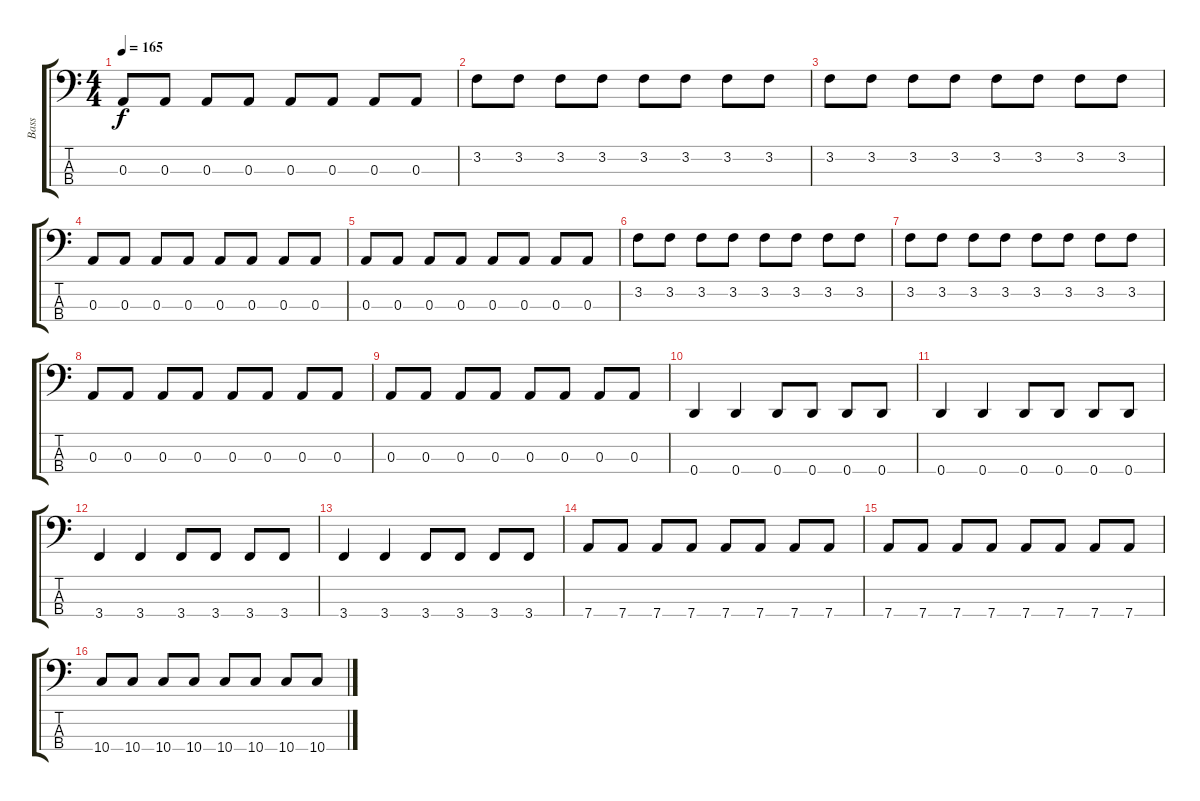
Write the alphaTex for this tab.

\track ("Bass" "Bass") {instrument electricbassfinger}
\staff {score tabs}
\tuning (G2 D2 A1 D1) {hide}
\ts (4 4)
\tempo 165
\clef f4
\ks c
0.3.8{dy f} 0.3.8 0.3.8 0.3.8 0.3.8 0.3.8 0.3.8 0.3.8 |
3.2.8 3.2.8 3.2.8 3.2.8 3.2.8 3.2.8 3.2.8 3.2.8 |
3.2.8 3.2.8 3.2.8 3.2.8 3.2.8 3.2.8 3.2.8 3.2.8 |
0.3.8 0.3.8 0.3.8 0.3.8 0.3.8 0.3.8 0.3.8 0.3.8 |
0.3.8 0.3.8 0.3.8 0.3.8 0.3.8 0.3.8 0.3.8 0.3.8 |
3.2.8 3.2.8 3.2.8 3.2.8 3.2.8 3.2.8 3.2.8 3.2.8 |
3.2.8 3.2.8 3.2.8 3.2.8 3.2.8 3.2.8 3.2.8 3.2.8 |
0.3.8 0.3.8 0.3.8 0.3.8 0.3.8 0.3.8 0.3.8 0.3.8 |
0.3.8 0.3.8 0.3.8 0.3.8 0.3.8 0.3.8 0.3.8 0.3.8 |
0.4.4 0.4.4 0.4.8 0.4.8 0.4.8 0.4.8 |
0.4.4 0.4.4 0.4.8 0.4.8 0.4.8 0.4.8 |
3.4.4 3.4.4 3.4.8 3.4.8 3.4.8 3.4.8 |
3.4.4 3.4.4 3.4.8 3.4.8 3.4.8 3.4.8 |
7.4.8 7.4.8 7.4.8 7.4.8 7.4.8 7.4.8 7.4.8 7.4.8 |
7.4.8 7.4.8 7.4.8 7.4.8 7.4.8 7.4.8 7.4.8 7.4.8 |
10.4.8 10.4.8 10.4.8 10.4.8 10.4.8 10.4.8 10.4.8 10.4.8
